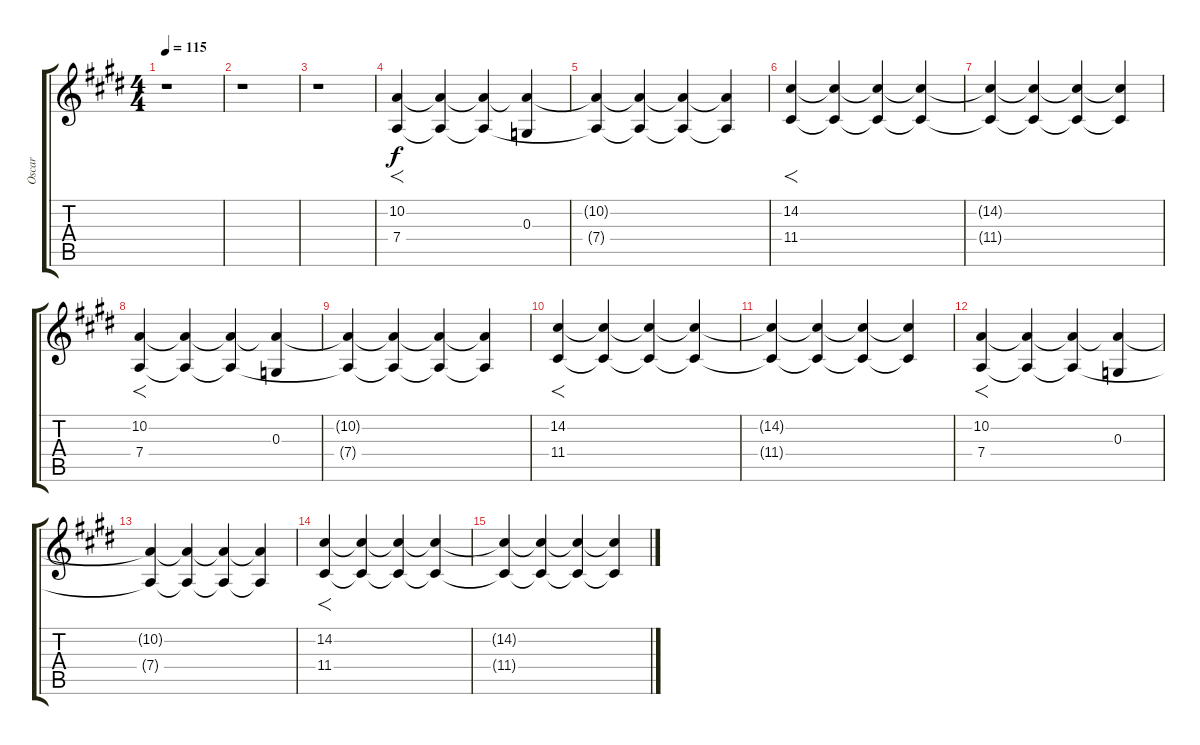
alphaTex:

\track ("Oscar" "Oscar") {instrument seashore}
\staff {score tabs}
\tuning (E4 B3 G3 D3 A2 E2) {hide}
\ts (4 4)
\tempo 115
\clef g2
\ks c#minor
r.1{dy f instrument seashore} |
r.1 |
r.1 |
(10.2 7.4).4{f} (10.2{t} 7.4{t}).4 (10.2{t} 7.4{t}).4 (10.2{t} 0.3).4 |
(10.2{t} 7.4{t}).4 (10.2{t} 7.4{t}).4 (10.2{t} 7.4{t}).4 (10.2{t} 7.4{t}).4 |
(14.2 11.4).4{f} (14.2{t} 11.4{t}).4 (14.2{t} 11.4{t}).4 (14.2{t} 11.4{t}).4 |
(14.2{t} 11.4{t}).4 (14.2{t} 11.4{t}).4 (14.2{t} 11.4{t}).4 (14.2{t} 11.4{t}).4 |
(10.2 7.4).4{f} (10.2{t} 7.4{t}).4 (10.2{t} 7.4{t}).4 (10.2{t} 0.3).4 |
(10.2{t} 7.4{t}).4 (10.2{t} 7.4{t}).4 (10.2{t} 7.4{t}).4 (10.2{t} 7.4{t}).4 |
(14.2 11.4).4{f} (14.2{t} 11.4{t}).4 (14.2{t} 11.4{t}).4 (14.2{t} 11.4{t}).4 |
(14.2{t} 11.4{t}).4 (14.2{t} 11.4{t}).4 (14.2{t} 11.4{t}).4 (14.2{t} 11.4{t}).4 |
(10.2 7.4).4{f} (10.2{t} 7.4{t}).4 (10.2{t} 7.4{t}).4 (10.2{t} 0.3).4 |
(10.2{t} 7.4{t}).4 (10.2{t} 7.4{t}).4 (10.2{t} 7.4{t}).4 (10.2{t} 7.4{t}).4 |
(14.2 11.4).4{f} (14.2{t} 11.4{t}).4 (14.2{t} 11.4{t}).4 (14.2{t} 11.4{t}).4 |
(14.2{t} 11.4{t}).4 (14.2{t} 11.4{t}).4 (14.2{t} 11.4{t}).4 (14.2{t} 11.4{t}).4
